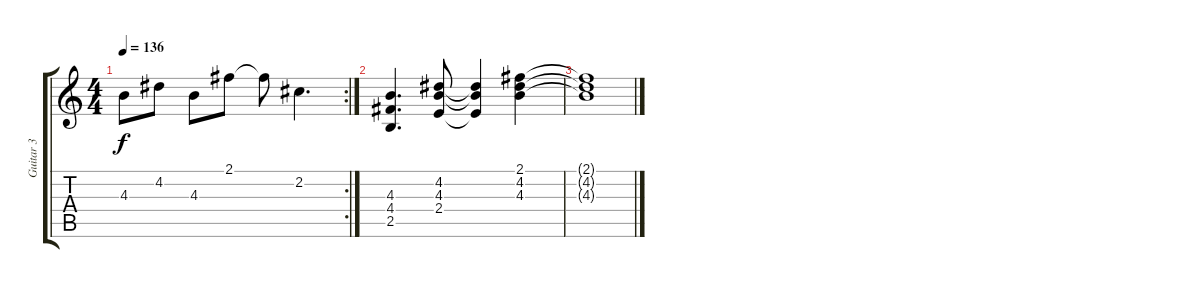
\track ("Guitar 3" "Guitar 3") {instrument distortionguitar}
\staff {score tabs}
\tuning (E4 B3 G3 D3 A2 E2) {hide}
\rc 2
\ts (4 4)
\tempo 136
\clef g2
\ks c
4.3.8{dy f} 4.2.8 4.3.8 2.1.8 2.1{t}.8 2.2.4{d} |
(4.3 4.4 2.5).4{d} (4.2 4.3 2.4).8 (4.2{t} 4.3{t} 2.4{t}).4 (2.1 4.2 4.3).4 |
(2.1{t} 4.2{t} 4.3{t}).1
